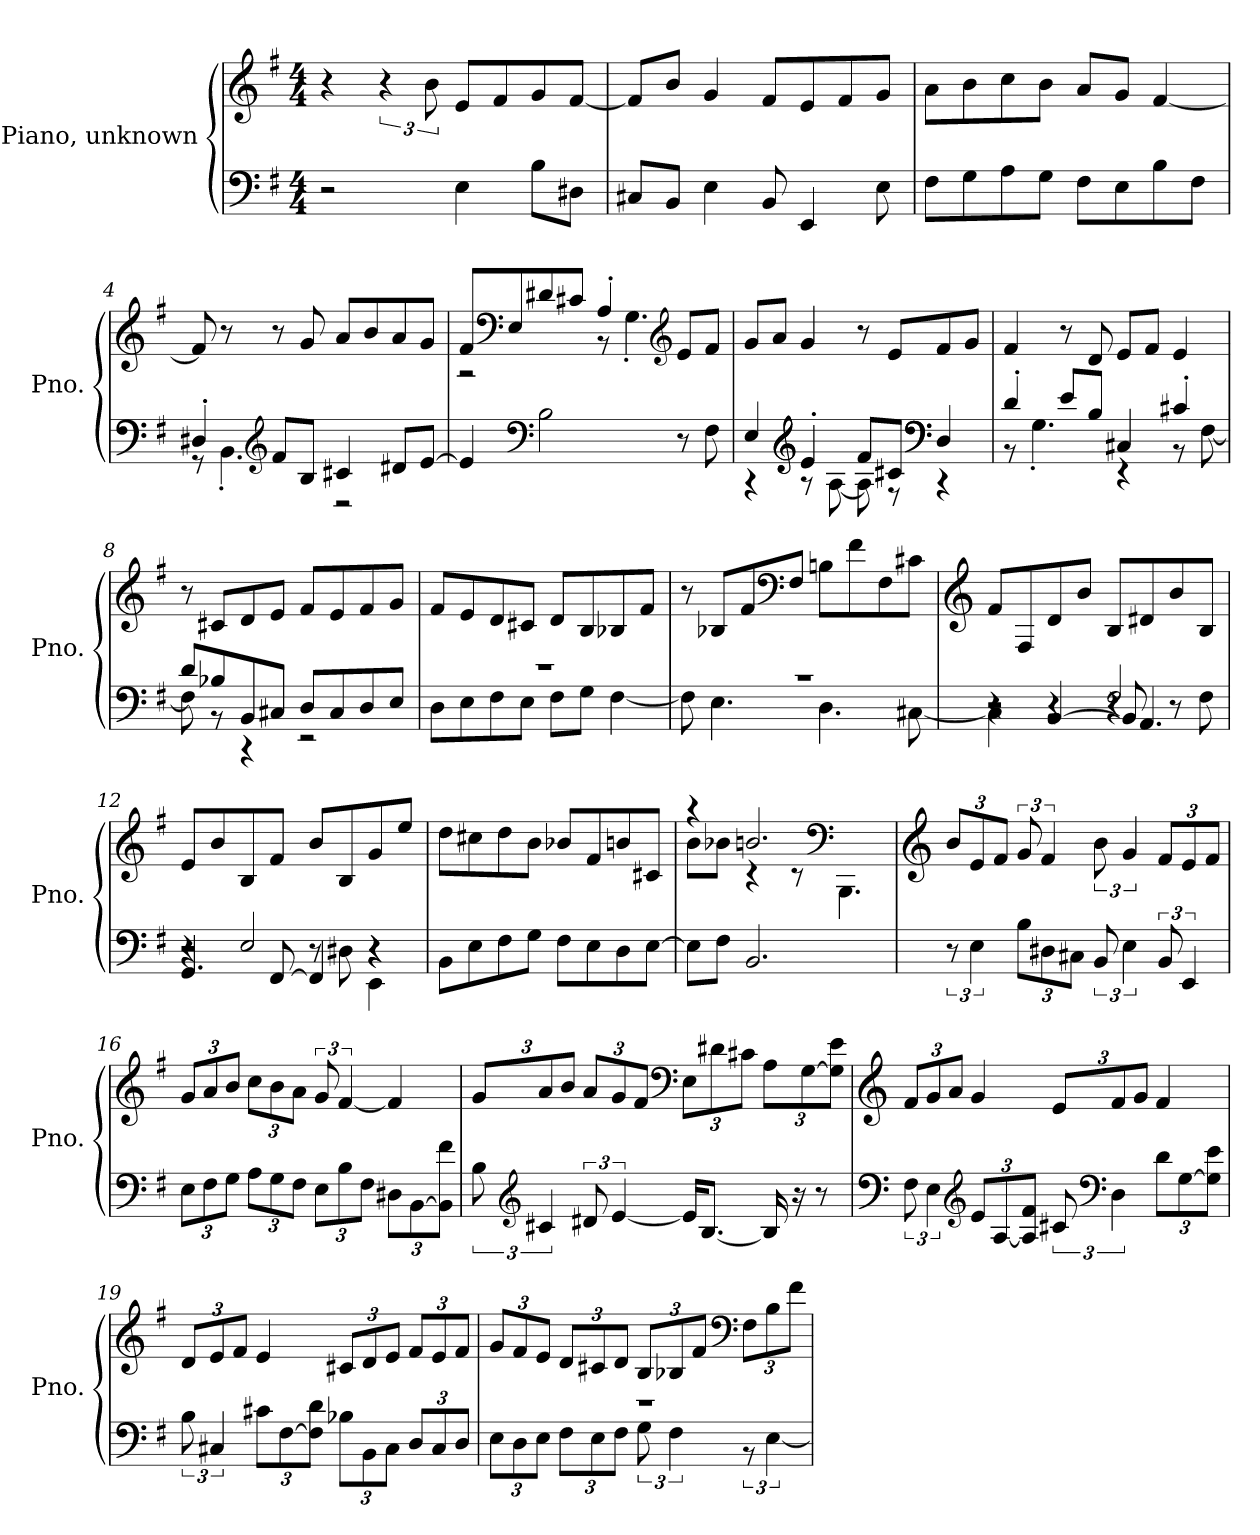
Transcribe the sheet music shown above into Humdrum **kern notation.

**kern	**kern
*part1	*part1
*staff2	*staff1
*I"Piano, unknown	*
*I'Pno.	*
*clefF4	*clefG2
*k[f#]	*k[f#]
*M4/4	*M4/4
*MM120	*MM120
=1	=1
2r	4r
.	6r
.	12b\
4E\	8e/L
.	8f#/
8B\L	8g/
8D#X\J	[8f#/J
=2	=2
8C#X/L	8f#/L]
8BB/J	8b/J
4E\	4g/
8BB/	8f#/L
4EE/	8e/
.	8f#/
8E\	8g/J
=3	=3
8F#\L	8a\L
8G\	8b\
8A\	8cc\
8G\J	8b\J
8F#\L	8a/L
8E\	8g/J
8B\	[4f#/
8F#\J	.
=4	=4
*^	*
4D#X'/	8r	8f#/]
.	4.BB'\	8r
*clefG2	*	*
8f#/L	.	8r
8B/J	.	8g/
4c#X/	2r	8a/L
.	.	8b/
8d#X/L	.	8a/
[8e/J	.	8g/J
*v	*v	*
!!LO:LB:g=z
=5	=5
*	*^
4e/]	8f#/L	2r
*	*clefF4	*
.	8E/	.
*clefF4	*	*
2B\	8d#X/	.
.	8c#X/J	.
.	4A'/	8r
.	.	4.G'\
*	*clefG2	*
8r	8e/L	.
8F#\	8f#/J	.
*	*v	*v
=6	=6
*^	*
4E/	4r	8g/L
.	.	8a/J
*clefG2	*	*
4e'/	8r	4g/
.	[8A\	.
8f#/L	8A\]	8r
8c#X/J	8r	8e/L
*clefF4	*	*
4D/	4r	8f#/
.	.	8g/J
=7	=7	=7
4d'/	8r	4f#/
.	4.G'\	.
8e/L	.	8r
8B/J	.	8d/
4C#X/	4r	8e/L
.	.	8f#/J
4c#X'/	8r	4e/
.	[8F#\	.
!!LO:LB:g=z
=8	=8	=8
8d/L	8F#\]	8r
8B-X/	8r	8c#X/L
8BB/	4r	8d/
8C#X/J	.	8e/J
8D/L	2r	8f#/L
8C#/	.	8e/
8D/	.	8f#/
8E/J	.	8g/J
=9	=9	=9
1r	8D\L	8f#/L
.	8E\	8e/
.	8F#\	8d/
.	8E\J	8c#X/J
.	8F#\L	8d/L
.	8G\J	8B/
.	[4F#\	8B-X/
.	.	8f#/J
=10	=10	=10
1r	8F#\]	8r
.	4.E\	8B-X/L
.	.	8f#/
*	*	*clefF4
.	.	8F#/J
.	4.D\	8Bn\L
.	.	8f#\
.	.	8F#\
.	[8C#X\	8c#X\J
*v	*v	*
=11	=11
*	*clefG2
*^	*
*	*^	*
2r	4C#\]	4r	8f#/L
.	.	.	8F#/
.	4r	[4BB/	8d/
.	.	.	8b/J
2F#/	4r	8BB/]	8B/L
.	.	4.AA/	8d#X/
.	8r	.	8b/
.	8F#\	.	8B/J
!!LO:LB:g=z
=12	=12	=12	=12
4r	2r	4.GG/	8e/L
.	.	.	8b/
2E/	.	.	8B/
.	.	[8FF#/	8f#/J
.	8r	4FF#/]	8b/L
.	8D#X\	.	8B/
4r	4EE\	4r	8g/
.	.	.	8ee/J
*v	*v	*v	*
=13	=13
8BB\L	8dd\L
8E\	8cc#X\
8F#\	8dd\
8G\J	8b\J
8F#\L	8b-X/L
8E\	8f#/
8D\	8bn/
[8E\J	8c#X/J
=14	=14
*	*^
8E\L]	4r	8b\L
8F#\J	.	8b-X\J
2.BB/	2.bn/	4r
.	.	8r
*	*clefF4	*
.	.	4.BBB\
*	*v	*v
!!LO:LB:g=z
=15	=15
*	*clefG2
*	*Xbrackettup
12r	12b/L
6E\	12e/
.	12f#/J
*Xbrackettup	*brackettup
12B\L	12g/
12D#X\	6f#/
12C#X\J	.
*brackettup	*
12BB/	12b\
6E\	6g/
*	*Xbrackettup
12BB/	12f#/L
6EE/	12e/
.	12f#/J
=16	=16
*Xbrackettup	*
12E\L	12g/L
12F#\	12a/
12G\J	12b/J
12A\L	12cc\L
12G\	12b\
12F#\J	12a\J
*	*brackettup
12E\L	12g/
12B\	[6f#/
12F#\J	.
12D#X\L	4f#/]
[12BB\	.
12BB\] 12f#\J	.
!!LO:LB:g=z
=17	=17
*brackettup	*Xbrackettup
12B\	12g/L
*clefG2	*
6c#X/	12a/
.	12b/J
12d#X/	12a/L
[6e/	12g/
.	12f#/J
*	*clefF4
16e/KL]	12E\L
[8.B/J	.
.	12d#X\
.	12c#X\J
16B/]	12A\L
16r	.
.	[12G\
8r	.
.	12G\] 12e\J
=18	=18
*clefF4	*clefG2
12F#\	12f#/L
6E\	12g/
.	12a/J
*clefG2	*
*Xbrackettup	*
12e/L	4g/
[12A/	.
12A/] 12f#/J	.
*brackettup	*
12c#X/	12e/L
*clefF4	*
6D\	12f#/
.	12g/J
*Xbrackettup	*
12d\L	4f#/
[12G\	.
12G\] 12e\J	.
!!LO:PB:g=z
=19	=19
*brackettup	*
12B\	12d/L
6C#X/	12e/
.	12f#/J
*Xbrackettup	*
12c#X\L	4e/
[12F#\	.
12F#\] 12d\J	.
12B-X\L	12c#X/L
12BB\	12d/
12C#\J	12e/J
12D/L	12f#/L
12C#/	12e/
12D/J	12f#/J
=20	=20
*^	*
1r	12E\L	12g/L
.	12D\	12f#/
.	12E\J	12e/J
.	12F#\L	12d/L
.	12E\	12c#X/
.	12F#\J	12d/J
*	*brackettup	*
.	12G\	12B/L
.	6F#\	12B-X/
.	.	12f#/J
*	*	*clefF4
.	12r	12F#\L
.	[6E\	12B-\
.	.	12f#\J
*v	*v	*
=	=
*-	*-
